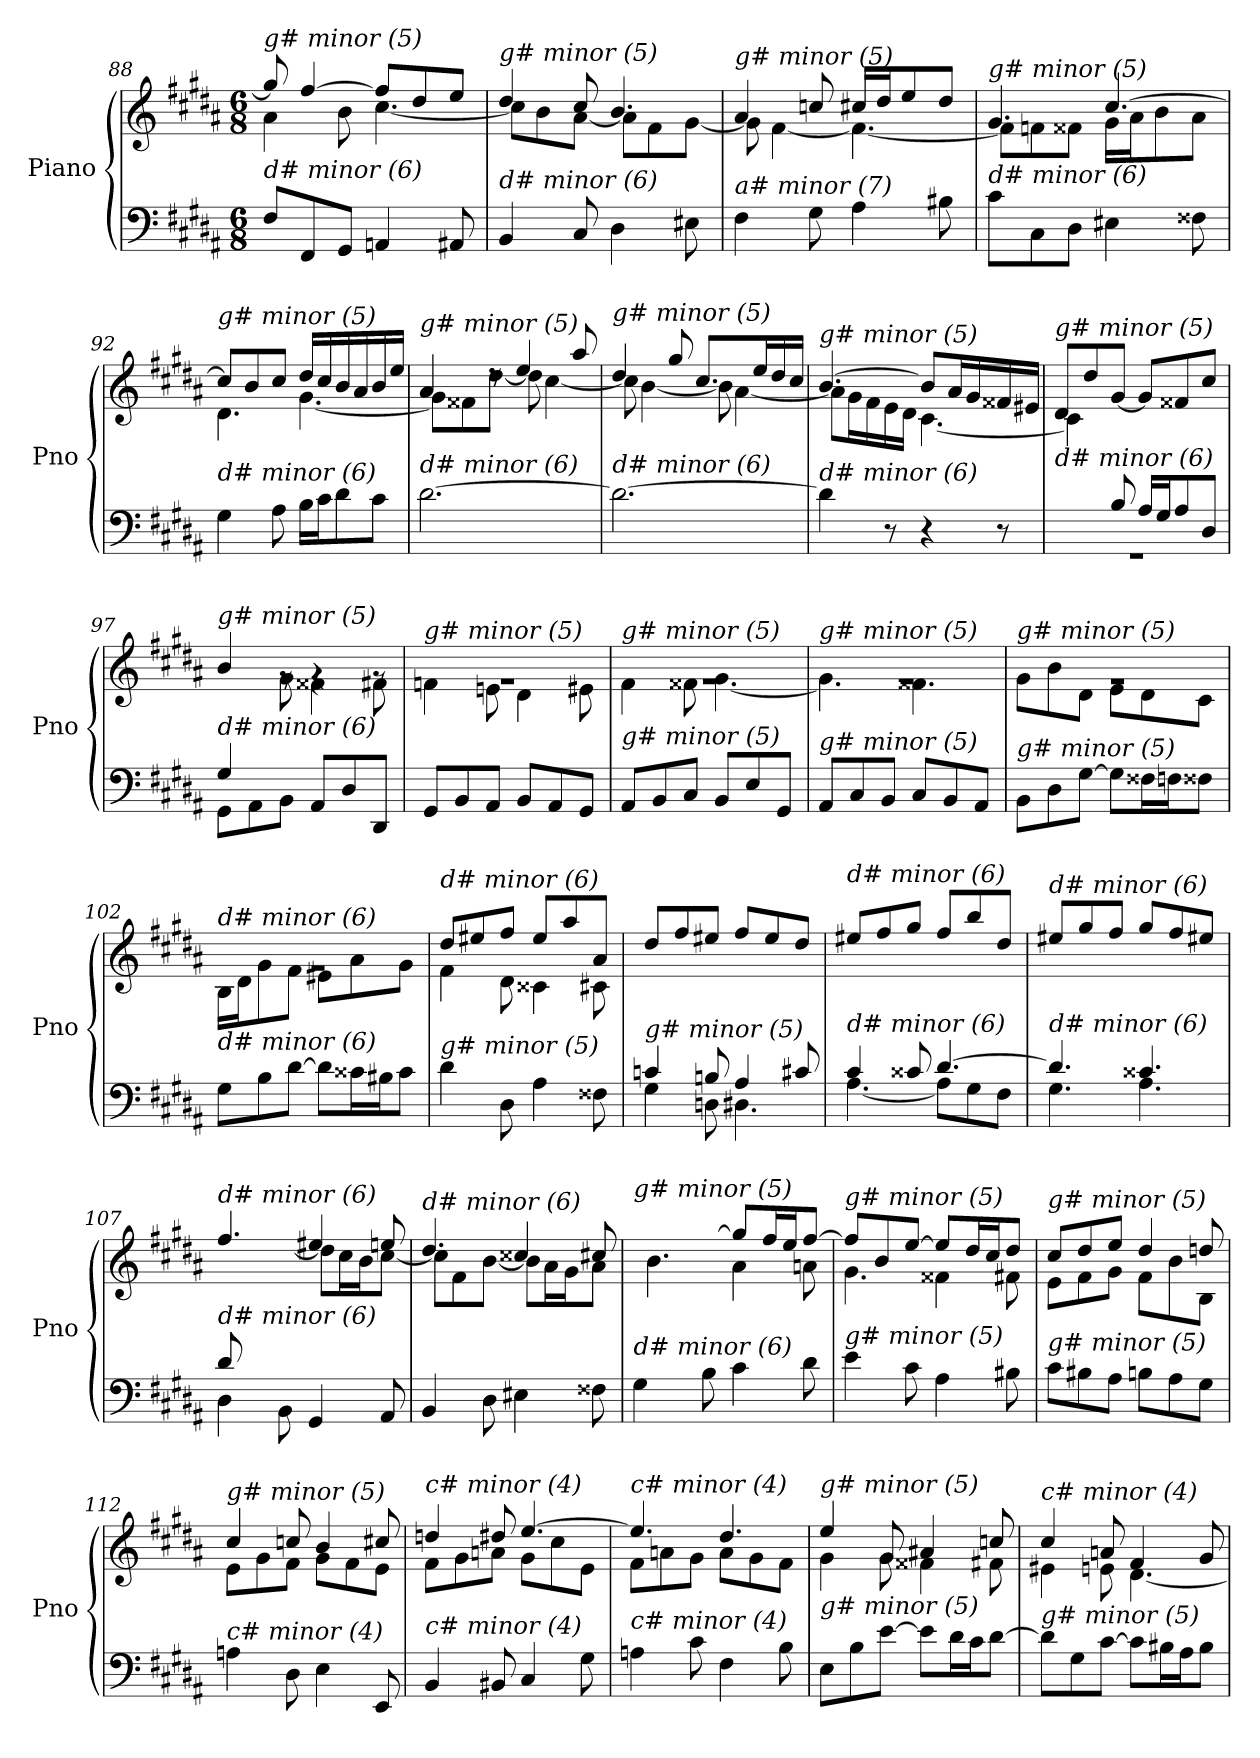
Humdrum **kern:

**kern	**kern
*part1	*part1
*staff2	*staff1
*I"Piano	*
*I'Pno	*
*clefF4	*clefG2
*k[f#c#g#d#a#]	*k[f#c#g#d#a#]
*M6/8	*M6/8
=88	=88
*	*^
!	!LO:TX:i:t=g# minor (5)	!
!LO:TX:i:t=d# minor (6)	!	!
8F#/L	8gg#/]	4a#\
8FF#/	[4ff#/	.
8GG#/J	.	8b\
4AAn/	8ff#/L]	[4.cc#\
.	8dd#/	.
8AA#X/	8ee/J	.
=89	=89	=89
!	!LO:TX:i:t=g# minor (5)	!
!LO:TX:i:t=d# minor (6)	!	!
4BB/	4dd#/	8cc#\L]
.	.	8b\
8C#/	8cc#/	[8a#\J
4D#\	4.b/	8a#\L]
.	.	8f#\
8E#X\	.	[8g#\J
=90	=90	=90
!	!LO:TX:i:t=g# minor (5)	!
!LO:TX:i:t=a# minor (7)	!	!
4F#\	4a#/	8g#\]
.	.	[4f#\
8G#\	8ccni/	.
4A#\	16cc#/LL	4.f#\_
.	16dd#/J	.
.	8ee/	.
8B#X\	8dd#/J	.
!!LO:PB:g=z	!!
=91	=91	=91
!	!LO:TX:i:t=g# minor (5)	!
!LO:TX:i:t=d# minor (6)	!	!
8c#\L	4.g#/	8f#\L]
8C#\	.	8fni\
8D#\J	.	8f##X\J
4E#X\	[4.cc#/	16g#\LL
.	.	16a#\J
.	.	8b\
8F##X\	.	8a#\J
=92	=92	=92
!	!LO:TX:i:t=g# minor (5)	!
!LO:TX:i:t=d# minor (6)	!	!
4G#\	8cc#/L]	4.d#\
.	8b/	.
8A#\	8cc#/J	.
16B\LL	16dd#/LL	[4.g#\
16c#\J	16cc#/	.
8d#\	16b/	.
.	16a#/	.
8c#\J	16b/	.
.	16ee/JJ	.
=93	=93	=93
!	!LO:TX:i:t=g# minor (5)	!
!LO:TX:i:t=d# minor (6)	!	!
[2.d#\	4a#/	8g#\L]
.	.	8f##X\
.	8rdd	[8dd#\J
.	4ee/	8dd#\]
.	.	[4cc#\
.	8aa#/	.
=94	=94	=94
!	!LO:TX:i:t=g# minor (5)	!
!LO:TX:i:t=d# minor (6)	!	!
2.d#\_	4dd#/	8cc#\]
.	.	[4b\
.	8gg#/	.
.	8.cc#/L	8b\]
.	.	[4a#\
.	16ee/L	.
.	16dd#/	.
.	16cc#/JJ	.
!!LO:LB:g=z	!!
=95	=95	=95
!	!LO:TX:i:t=g# minor (5)	!
!LO:TX:i:t=d# minor (6)	!	!
4d#\]	[4.b/	8a#\L]
.	.	16g#\L
.	.	16f#\
8r	.	16e\
.	.	16d#\JJ
4r	8b/L]	[4.c#\
.	16a#/L	.
.	16g#/	.
8r	16f##X/	.
.	16e#Xj/JJ	.
=96	=96	=96
*^	*	*
!	!	!LO:TX:i:t=g# minor (5)	!
!LO:TX:i:t=d# minor (6)	!	!	!
4ryy	2.rGG	8d#/L	4c#\]
.	.	8dd#/	.
8B/	.	[8g#/J	2ryy
16A#/LL	.	8g#/L]	.
16G#/J	.	.	.
8A#/	.	8f##X/	.
8D#/J	.	8cc#/J	.
=97	=97	=97	=97
!	!	!LO:TX:i:t=g# minor (5)	!
!LO:TX:i:t=d# minor (6)	!	!	!
4G#/	8GG#\L	4b/	4ryy
.	8AA#\	.	.
2ryy	8BB\J	8rg	8g#\
.	8AA#/L	4rg	4f##X\
.	8D#/	.	.
.	8DD#/J	8rg	8f#X\
=98	=98	=98	=98
!	!	!LO:TX:i:t=g# minor (5)	!
!LO:TX:i:t=d# minor (6)	!	!	!
*v	*v	*	*
8GG#/L	2.rg	4fni\
8BB/	.	.
8AA#/J	.	8en\
8BB/L	.	4d#\
8AA#/	.	.
8GG#/J	.	8e#Xj\
=99	=99	=99
!	!LO:TX:i:t=g# minor (5)	!
!LO:TX:i:t=g# minor (5)	!	!
8AA#/L	2.rg	4f#\
8BB/	.	.
8C#/J	.	8f##X\
8BB/L	.	[4.g#\
8E/	.	.
8GG#/J	.	.
=100	=100	=100
!	!LO:TX:i:t=g# minor (5)	!
!LO:TX:i:t=g# minor (5)	!	!
8AA#/L	2.rg	4.g#\]
8C#/	.	.
8BB/J	.	.
8C#/L	.	4.f##X\
8BB/	.	.
8AA#/J	.	.
!!LO:LB:g=z	!!
=101	=101	=101
!	!LO:TX:i:t=g# minor (5)	!
!LO:TX:i:t=g# minor (5)	!	!
8BB\L	2.rg	8g#\L
8D#\	.	8b\
[8G#\J	.	8d#\J
8G#\L]	.	8e\L
16F##X\L	.	8d#\
16Fni\J	.	.
8F##\J	.	8c#\J
=102	=102	=102
!	!LO:TX:i:t=d# minor (6)	!
!LO:TX:i:t=d# minor (6)	!	!
8G#\L	2.rg	16B\LL
.	.	16d#\J
8B\	.	8g#\
[8d#\J	.	8f#\J
8d#\L]	.	8e#X\L
16c##X\L	.	8a#\
16B#X\J	.	.
8c##\J	.	8g#\J
=103	=103	=103
!	!LO:TX:i:t=d# minor (6)	!
!LO:TX:i:t=g# minor (5)	!	!
4d#\	8dd#/L	4f#\
.	8ee#X/	.
8D#\	8ff#/J	8d#\
4A#\	8ee#/L	4c##X\
.	8aa#/	.
8F##X\	8a#/J	8c#X\
=104	=104	=104
*^	*	*
!	!	!LO:TX:i:t=d# minor (6)	!
!LO:TX:i:t=g# minor (5)	!	!	!
*	*	*v	*v
4cni/	4G#\	8dd#/L
.	.	8ff#/
8Bn/	8Dni\	8ee#X/J
4A#/	4.D#\	8ff#/L
.	.	8ee#/
8c#Xi/	.	8dd#/J
=105	=105	=105
!	!	!LO:TX:i:t=d# minor (6)
!LO:TX:i:t=d# minor (6)	!	!
4c#/	[4.A#\	8ee#X/L
.	.	8ff#/
8c##X/	.	8gg#/J
[4.d#/	8A#\L]	8ff#/L
.	8G#\	8bb/
.	8F#\J	8dd#/J
!!LO:LB:g=z
=106	=106	=106
!	!	!LO:TX:i:t=d# minor (6)
!LO:TX:i:t=d# minor (6)	!	!
4.d#/]	4.G#\	8ee#X/L
.	.	8gg#/
.	.	8ff#/J
4.c##X/	4.A#\	8gg#/L
.	.	8ff#/
.	.	8ee#X/J
=107	=107	=107
*	*	*^
!	!	!LO:TX:i:t=d# minor (6)	!
!LO:TX:i:t=d# minor (6)	!	!	!
8d#/L	4D#\	4.ff#/	8ryy
2ryy	.	.	8a#\
.	8BB\	.	[8dd#\J
.	4GG#/	4ee#X/	8dd#\L]
.	.	.	16cc#\L
.	.	.	16b\J
8ryy	8AA#/	8een/	[8cc#\J
=108	=108	=108	=108
!	!	!LO:TX:i:t=d# minor (6)	!
!LO:TX:i:t=d# minor (6)	!	!	!
*v	*v	*	*
4BB/	4.dd#/	8cc#\L]
.	.	8f#\
8D#\	.	[8b\J
4E#X\	4cc##X/	8b\L]
.	.	16a#\L
.	.	16g#\J
8F##Xj\	8cc#X/	8a#\J
=109	=109	=109
!	!LO:TX:i:t=g# minor (5)	!
!LO:TX:i:t=d# minor (6)	!	!
4G#\	8b/Lyy	4.b\
.	8dd#/	.
8B\	[8gg#/J	.
4c#\	8gg#/L]	4a#\
.	16ff#/L	.
.	16ee/J	.
8d#\	[8ff#/J	8an\
=110	=110	=110
!	!LO:TX:i:t=g# minor (5)	!
!LO:TX:i:t=g# minor (5)	!	!
4e\	8ff#/L]	4.g#\
.	8b/	.
8c#\	[8ee/J	.
4A#\	8ee/L]	4f##X\
.	16dd#/L	.
.	16cc#/J	.
8B#Xj\	8dd#/J	8f#X\
!!LO:LB:g=z	!!
=111	=111	=111
!	!LO:TX:i:t=g# minor (5)	!
!LO:TX:i:t=g# minor (5)	!	!
8c#\L	8cc#/L	8e\L
8B#Xj\	8dd#/	8f#\
8A#\J	8ee/J	8g#\J
8Bn\L	4dd#/	8f#\L
8A#\	.	8b\
8G#\J	8ddn/	8B\J
=112	=112	=112
!	!LO:TX:i:t=g# minor (5)	!
!LO:TX:i:t=c# minor (4)	!	!
4An\	4cc#/	8e\L
.	.	8g#\
8D#\	8ccn/	8f#\J
4E\	4b/	8g#\L
.	.	8f#\
8EE/	8cc#X/	8e\J
=113	=113	=113
!	!LO:TX:i:t=c# minor (4)	!
!LO:TX:i:t=c# minor (4)	!	!
4BB/	4ddn/	8f#\L
.	.	8g#\
8BB#X/	8dd#X/	8an\J
4C#/	[4.ee/	8g#\L
.	.	8cc#\
8G#\	.	8e\J
=114	=114	=114
!	!LO:TX:i:t=c# minor (4)	!
!LO:TX:i:t=c# minor (4)	!	!
4An\	4.ee/]	8f#\L
.	.	8an\
8c#\	.	8g#\J
4F#\	4.dd#/	8a\L
.	.	8g#\
8B\	.	8f#\J
=115	=115	=115
!	!LO:TX:i:t=g# minor (5)	!
!LO:TX:i:t=g# minor (5)	!	!
8E\L	4ee/	4g#\
8B\	.	.
[8e\J	8g#/	8g#\
8e\L]	4a#X/	4f##X\
16d#\L	.	.
16c#\J	.	.
[8d#\J	8ccni/	8f#X\
!!LO:LB:g=z	!!
=116	=116	=116
!	!LO:TX:i:t=c# minor (4)	!
!LO:TX:i:t=g# minor (5)	!	!
8d#\L]	4cc#/	4e#X\
8G#\	.	.
[8c#\J	8an/	8en\
8c#\L]	4f#/	[4.d#\
16B#Xj\L	.	.
16A#\J	.	.
8B#j\J	8g#/	.
*	*v	*v
=	=
*-	*-
